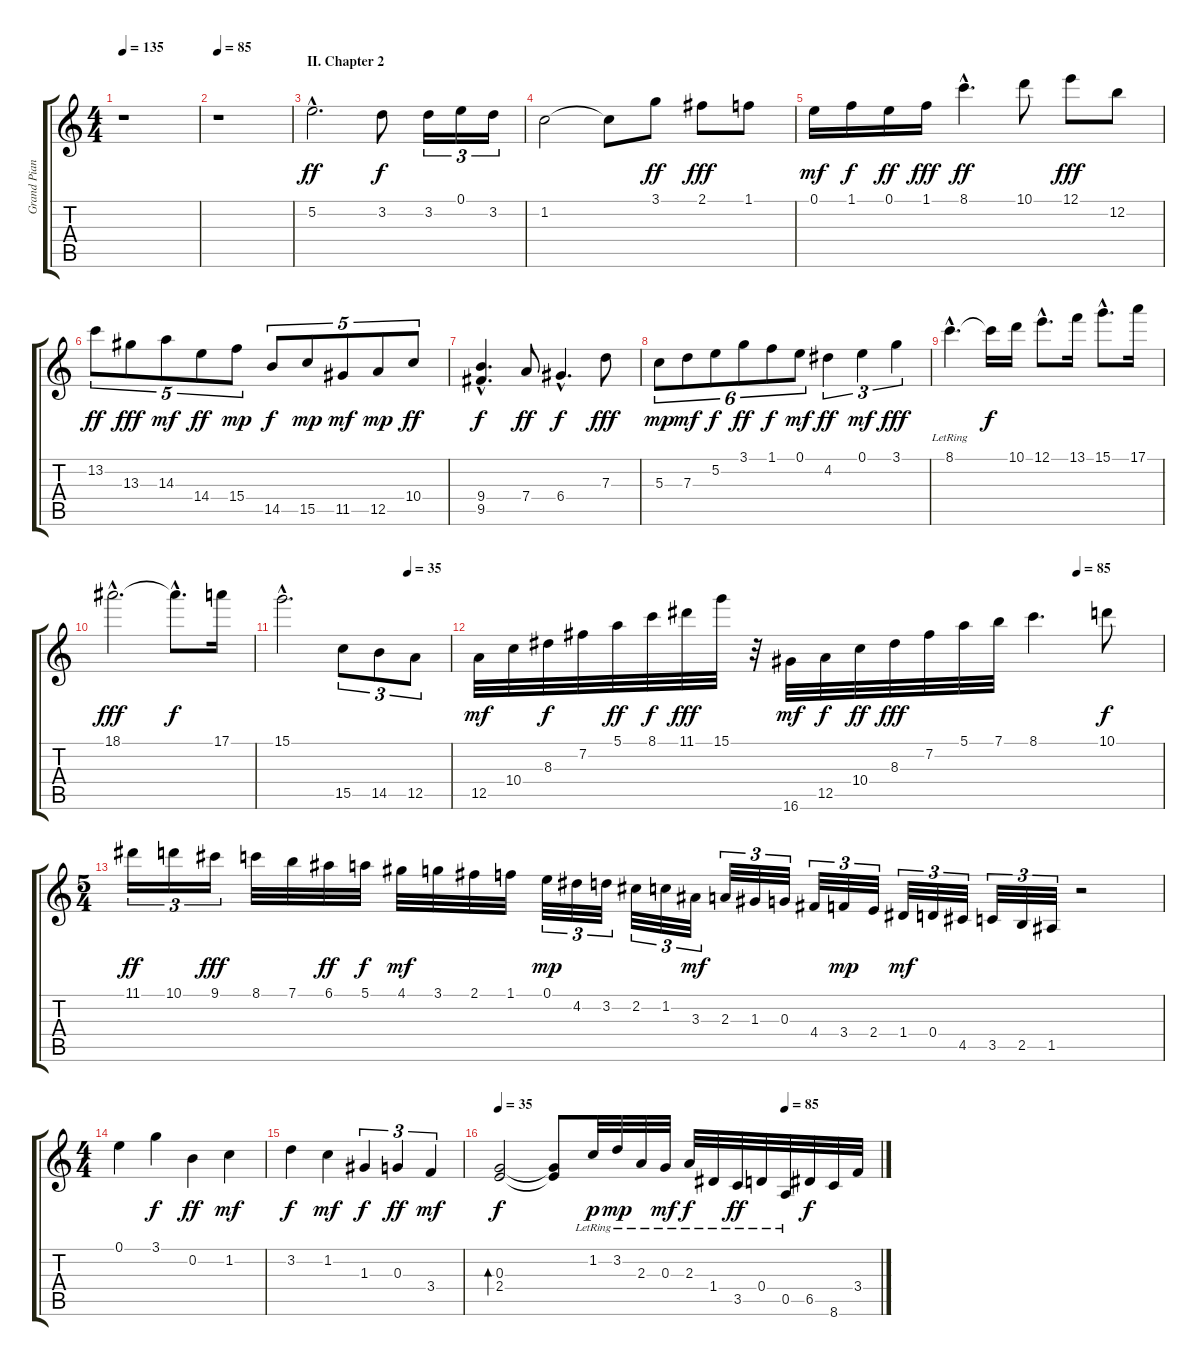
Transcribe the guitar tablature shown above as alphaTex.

\track ("Grand Piano (R. Hand)" "Grand Pian") {instrument acousticgrandpiano}
\staff {score tabs}
\tuning (E5 B4 G4 D4 A3 E3) {hide}
\ts (4 4)
\tempo 135
\clef g2
\ks c
r.1{dy mf} |
\tempo 85
r.1 |
\section ("" "II. Chapter 2")
5.2{hac}.2{d dy ff} 3.2.8{dy f} 3.2.16{tu (3 2)} 0.1.16{tu (3 2)} 3.2.16{tu (3 2)} |
1.2.2 1.2{t}.8 3.1.8{dy ff} 2.1.8{dy fff} 1.1.8 |
0.1.16{dy mf} 1.1.16{dy f} 0.1.16{dy ff} 1.1.16{dy fff} 8.1{hac}.4{d dy ff} 10.1.8 12.1.8{dy fff} 12.2.8 |
13.2.8{tu (5 4) dy ff} 13.3.8{tu (5 4) dy fff} 14.3.8{tu (5 4) dy mf} 14.4.8{tu (5 4) dy ff} 15.4.8{tu (5 4) dy mp} 14.5.8{tu (5 4) dy f} 15.5.8{tu (5 4) dy mp} 11.5.8{tu (5 4) dy mf} 12.5.8{tu (5 4) dy mp} 10.4.8{tu (5 4) dy ff} |
(9.4{hac} 9.5).4{d dy f} 7.4.8{dy ff} 6.4{hac}.4{d dy f} 7.3.8{dy fff} |
5.3.8{tu (6 4) dy mp} 7.3.8{tu (6 4) dy mf} 5.2.8{tu (6 4) dy f} 3.1.8{tu (6 4) dy ff} 1.1.8{tu (6 4) dy f} 0.1.8{tu (6 4) dy mf} 4.2.4{tu (3 2) dy ff} 0.1.4{tu (3 2) dy mf} 3.1.4{tu (3 2) dy fff} |
8.1{hac lr}.4{d} 8.1{t}.16{dy f} 10.1.16 12.1{hac}.8{d} 13.1.16 15.1{hac}.8{d} 17.1.16 |
18.1{hac}.2{d dy fff} 18.1{hac t}.8{d dy f} 17.1.16 |
\tempo (35 0.75)
15.1{hac}.2{d} 15.5.8{tu (3 2)} 14.5.8{tu (3 2)} 12.5.8{tu (3 2)} |
\tempo (85 0.875)
12.5.32{dy mf} 10.4.32 8.3.32{dy f} 7.2.32 5.1.32{dy ff} 8.1.32{dy f} 11.1.32{dy fff} 15.1.32 r.32 16.6.32{dy mf} 12.5.32{dy f} 10.4.32{dy ff} 8.3.32{dy fff} 7.2.32 5.1.32 7.1.32 8.1.4{d} 10.1.8{dy f} |
\ts (5 4)
11.1.16{tu (3 2) dy ff} 10.1.16{tu (3 2)} 9.1.16{tu (3 2) dy fff} 8.1.32 7.1.32 6.1.32{dy ff} 5.1.32{dy f} 4.1.32{dy mf} 3.1.32 2.1.32 1.1.32 0.1.32{tu (3 2) dy mp} 4.2.32{tu (3 2)} 3.2.32{tu (3 2)} 2.2.32{tu (3 2)} 1.2.32{tu (3 2)} 3.3.32{tu (3 2) dy mf} 2.3.32{tu (3 2)} 1.3.32{tu (3 2)} 0.3.32{tu (3 2)} 4.4.32{tu (3 2)} 3.4.32{tu (3 2) dy mp} 2.4.32{tu (3 2)} 1.4.32{tu (3 2) dy mf} 0.4.32{tu (3 2)} 4.5.32{tu (3 2)} 3.5.32{tu (3 2)} 2.5.32{tu (3 2)} 1.5.32{tu (3 2)} r.2 |
\ts (4 4)
0.1.4 3.1.4{dy f} 0.2.4{dy ff} 1.2.4{dy mf} |
3.2.4{dy f} 1.2.4{dy mf} 1.3.4{tu (3 2) dy f} 0.3.4{tu (3 2) dy ff} 3.4.4{tu (3 2) dy mf} |
\tempo 35
\tempo (85 0.75)
(0.3 2.4).2{bd 480 dy f} (0.3{t} 2.4{t}).8 1.2{lr}.32{dy p} 3.2{lr}.32{dy mp} 2.3{lr}.32 0.3{lr}.32{dy mf} 2.3{lr}.32{dy f} 1.4{lr}.32 3.5{lr}.32{dy ff} 0.4{lr}.32 0.5{lr}.32 6.5.32{dy f} 8.6.32 3.4.32
